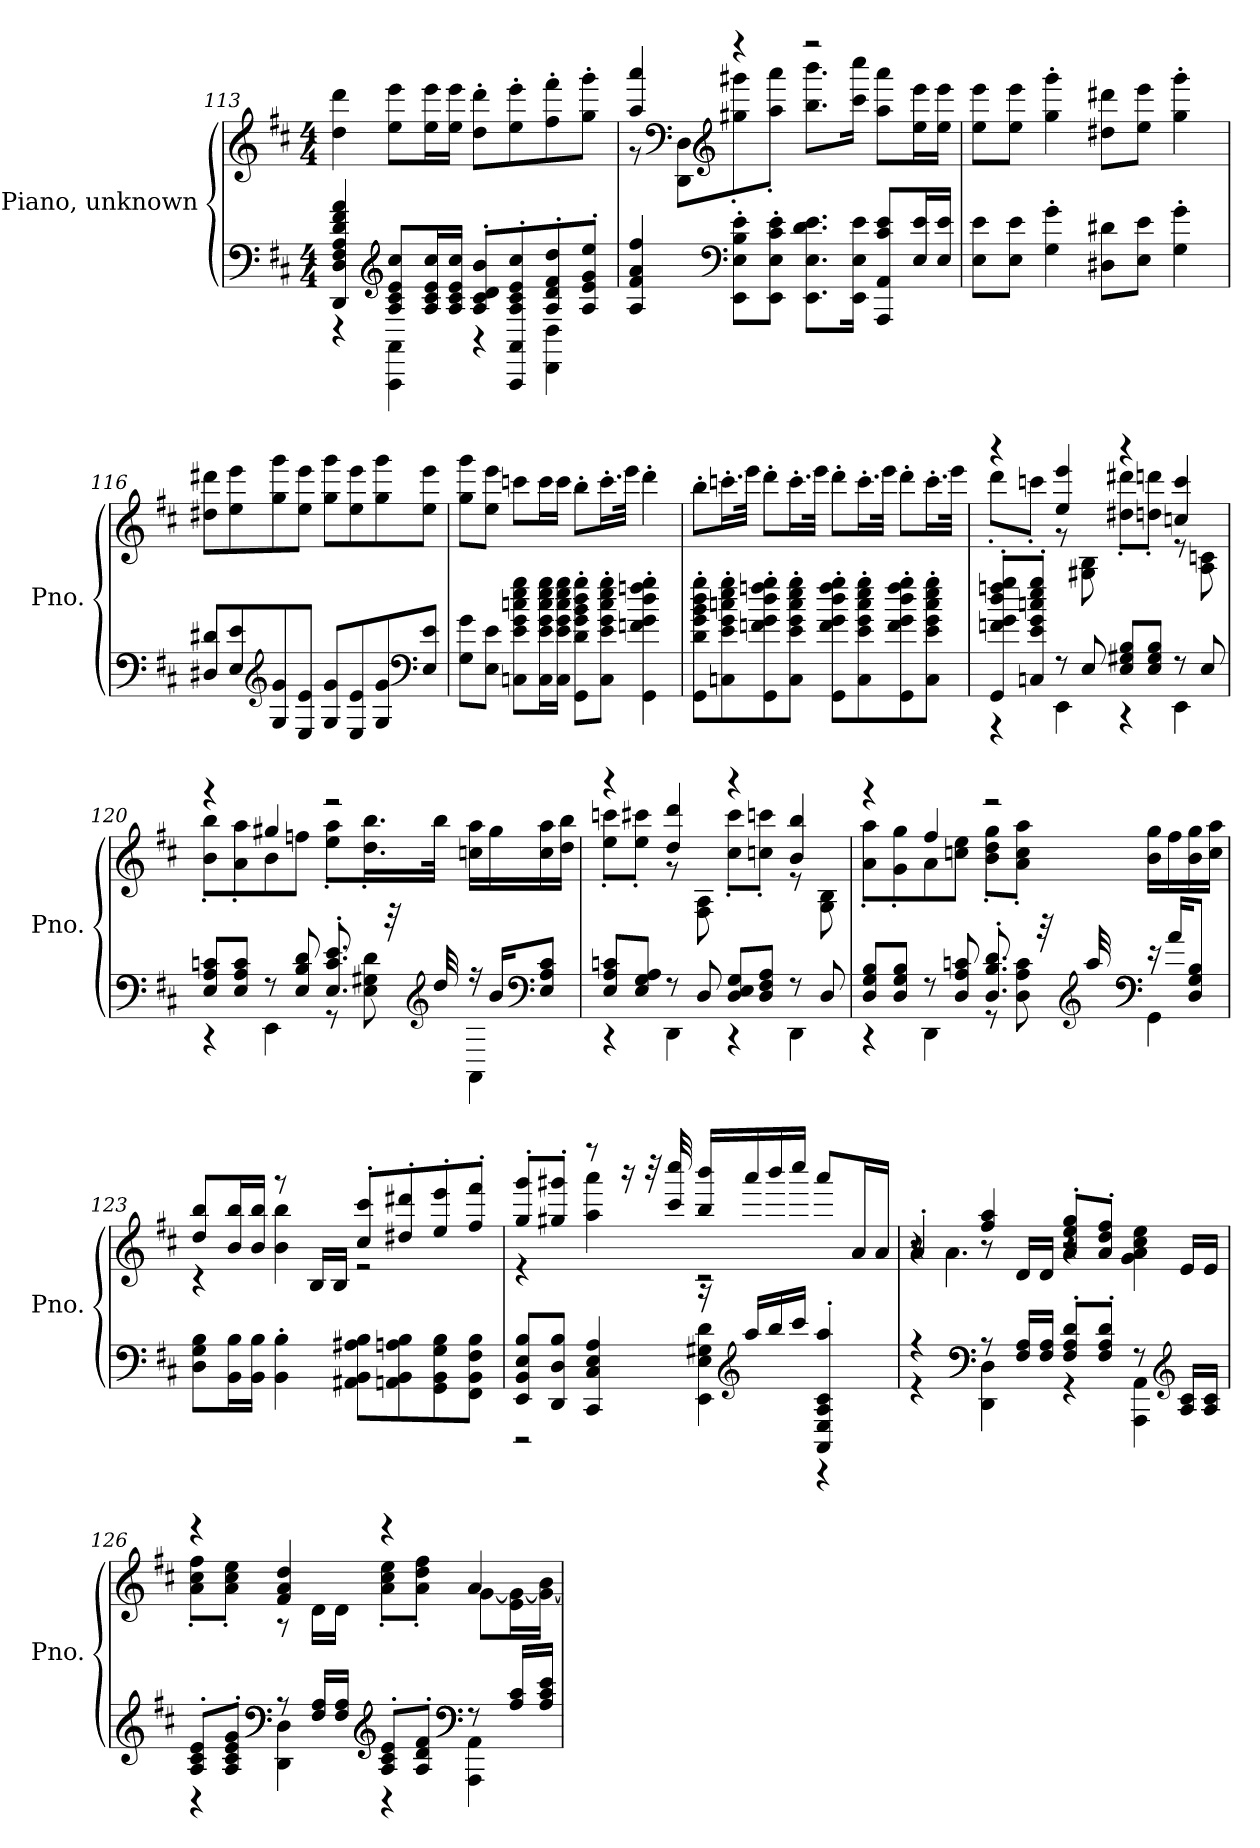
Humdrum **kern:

**kern	**kern
*part1	*part1
*staff2	*staff1
*I"Piano, unknown	*
*I'Pno.	*
!!LO:LB:g=z
*clefF4	*clefG2
*k[f#c#]	*k[f#c#]
*M4/4	*M4/4
=113	=113
*^	*
4DD/ 4D/ 4F#/ 4A/ 4d/ 4f#/ 4a/	4r	4dd\ 4ddd\
*clefG2	*	*
8A/ 8c#/ 8e/ 8cc#/L	4AAA\ 4AA\	8ee\ 8eee\L
16A/ 16c#/ 16e/ 16cc#/L	.	16ee\ 16eee\L
16A/ 16c#/ 16e/ 16cc#/JJ	.	16ee\ 16eee\JJ
8A/' 8c#/' 8d/' 8b/'L	4r	8dd\' 8ddd\'L
8AAA/' 8AA/' 8A/' 8c#/' 8e/' 8cc#/'	.	8ee\' 8eee\'
8A/' 8d/' 8f#/' 8dd/'	4DD\ 4D\	8ff#\' 8fff#\'
8A/' 8e/' 8g/' 8ee/'J	.	8gg\' 8ggg\'J
*v	*v	*
=114	=114
*	*^
4A/ 4f#/ 4a/ 4ff#/	4aa/ 4aaa/	8r
*	*clefF4	*
.	.	8DD\ 8D\L
*clefF4	*clefG2	*
8EE\' 8E\' 8B\' 8e\'L	4r	8gg#X\' 8ggg#X\'
8EE\' 8E\' 8c#\' 8e\'J	.	8aa\' 8aaa\'J
8.EE\ 8.E\ 8.d\ 8.e\L	2r	8.bb\ 8.bbb\L
16EE\ 16E\ 16e\Jk	.	16ccc#\ 16cccc#\Jk
8AAA/ 8AA/ 8c#/ 8e/L	.	8aa\ 8aaa\L
16E/ 16e/L	.	16ee\ 16eee\L
16E/ 16e/JJ	.	16ee\ 16eee\JJ
*	*v	*v
=115	=115
8E\ 8e\L	8ee\ 8eee\L
8E\ 8e\J	8ee\ 8eee\J
4G\' 4g\'	4gg\' 4ggg\'
8D#X\ 8d#X\L	8dd#X\ 8ddd#X\L
8E\ 8e\J	8ee\ 8eee\J
4G\' 4g\'	4gg\' 4ggg\'
!!LO:LB:g=z
=116	=116
8D#X/ 8d#X/L	8dd#X\ 8ddd#X\L
8E/ 8e/	8ee\ 8eee\
*clefG2	*
8G/ 8g/	8gg\ 8ggg\
8E/ 8e/J	8ee\ 8eee\J
8G/ 8g/L	8gg\ 8ggg\L
8E/ 8e/	8ee\ 8eee\
8G/ 8g/	8gg\ 8ggg\
*clefF4	*
8E/ 8e/J	8ee\ 8eee\J
=117	=117
8G\ 8g\L	8gg\ 8ggg\L
8E\ 8e\J	8ee\ 8eee\J
8Cn\ 8e\ 8g\ 8ccn\ 8ee\ 8gg\L	8cccn\L
16C\ 16e\ 16g\ 16cc\ 16ee\ 16gg\L	16ccc\L
16C\ 16e\ 16g\ 16cc\ 16ee\ 16gg\JJ	16ccc\JJ
8GG\' 8d\' 8g\' 8b\' 8dd\' 8gg\'L	8bb'\L
8C\' 8e\' 8g\' 8cc\' 8ee\' 8gg\'J	16.ccc'\L
.	32eee\JJk
4GG\' 4fn\' 4g\' 4dd\' 4ffn\' 4gg\'	4ddd'\
!!LO:LB:g=z
=118	=118
8GG\' 8d\' 8g\' 8b\' 8dd\' 8gg\'L	8bb'\L
8Cn\' 8e\' 8g\' 8ccn\' 8ee\' 8gg\'	16.cccn'\L
.	32eee\JJk
8GG\' 8fn\' 8g\' 8dd\' 8ffn\' 8gg\'	8ddd'\L
8C\' 8e\' 8g\' 8cc\' 8ee\' 8gg\'J	16.ccc'\L
.	32eee\JJk
8GG\' 8f\' 8g\' 8dd\' 8ff\' 8gg\'L	8ddd'\L
8C\' 8e\' 8g\' 8cc\' 8ee\' 8gg\'	16.ccc'\L
.	32eee\JJk
8GG\' 8f\' 8g\' 8dd\' 8ff\' 8gg\'	8ddd'\L
8C\' 8e\' 8g\' 8cc\' 8ee\' 8gg\'J	16.ccc'\L
.	32eee\JJk
=119	=119
*^	*^
8GG/' 8fn/' 8g/' 8dd/' 8ffn/' 8gg/'L	4r	4r	8ddd'\L
8Cn/' 8e/' 8g/' 8ccn/' 8ee/' 8gg/'J	.	.	8cccn'\J
8r	4EE\	4ee/ 4eee/	8r
8E/	.	.	8G#X\ 8B\
8E/ 8G#X/ 8B/L	4r	4r	8dd#X\' 8ddd#X\'L
8E/ 8G#/ 8B/J	.	.	8ddn\' 8dddn\'J
8r	4EE\	4ccn/ 4ccc/	8r
8E/	.	.	8A\ 8cn\
!!LO:PB:g=z	!!
=120	=120	=120	=120
8E/ 8A/ 8cn/L	4r	4r	8b\' 8bb\'L
8E/ 8A/ 8c/J	.	.	8a\' 8aa\'
8r	4EE\	4gg#X/	8b\
8E/ 8B/ 8d/	.	.	8ffn\J
8.E/' 8.c/' 8.e/'	8r	2r	8ee\' 8aa\'L
.	8E\ 8G#X\ 8d\	.	16.dd\' 16.bb\'L
32r	.	.	.
*clefG2	*	*	*
32dd/	.	.	32bb\JJk
16r	4AA\	.	16ccn\ 16aa\LL
16b/KL	.	.	16gg#\
*clefF4	*	*	*
8E/ 8A/ 8c/J	.	.	16cc\ 16aa\
.	.	.	16dd\ 16bb\JJ
=121	=121	=121	=121
8E/ 8A/ 8cn/L	4r	4r	8ee\' 8cccn\'L
8E/ 8G/ 8A/J	.	.	8ee\' 8ccc#X\'J
8r	4DD\	4dd/ 4ddd/	8r
8D/	.	.	8F#\ 8A\
8D/ 8E/ 8G/L	4r	4r	8cc#\' 8ccc#\'L
8D/ 8F#/ 8A/J	.	.	8ccn\' 8cccn\'J
8r	4DD\	4b/ 4bb/	8r
8D/	.	.	8G\ 8B\
!!LO:LB:g=z	!!
=122	=122	=122	=122
8D/ 8G/ 8B/L	4r	4r	8a\' 8aa\'L
8D/ 8G/ 8B/J	.	.	8g\' 8gg\'
8r	4DD\	4ff#/	8a\
8D/ 8A/ 8cn/	.	.	8ccn\ 8ee\J
8.D/' 8.B/' 8.d/'	8r	2r	8b\' 8dd\' 8gg\'L
.	8D\ 8A\ 8c\	.	8a\' 8cc\' 8aa\'J
32r	.	.	.
*clefG2	*	*	*
32aa/	.	.	.
*clefF4	*	*	*
16r	4GG\	.	16b\ 16gg\LL
16a/KL	.	.	16ff#\
8D/ 8G/ 8B/J	.	.	16b\ 16gg\
.	.	.	16cc\ 16aa\JJ
*v	*v	*	*
=123	=123	=123
8D\ 8G\ 8B\L	8dd/ 8bb/L	4r
16BB\ 16B\L	16b/ 16bb/L	.
16BB\ 16B\JJ	16b/ 16bb/JJ	.
4BB\' 4B\'	8r	4b\ 4bb\
.	16B/LL	.
.	16B/JJ	.
8AA#X\ 8BB\ 8A#X\ 8B\L	8cc#/' 8ccc#/'L	2r
8AAn\ 8BB\ 8An\ 8B\	8dd#X/' 8ddd#X/'	.
8GG\ 8BB\ 8G\ 8B\	8ee/' 8eee/'	.
8FF#\ 8BB\ 8F#\ 8B\J	8ff#/' 8fff#/'J	.
!!LO:LB:g=z	!!
=124	=124	=124
*^	*	*
8EE/ 8BB/ 8E/ 8B/L	2r	8gg/' 8ggg/'L	4r
8DD/ 8D/ 8B/J	.	8gg#X/' 8ggg#X/'J	.
4CC#/ 4C#/ 4E/ 4A/	.	8r	4aa\ 4aaa\
.	.	16r	.
.	.	32r	.
.	.	32ccc#/ 32cccc#/	.
16r	4EE\ 4E\ 4G#X\ 4d\	16bb/ 16bbb/LL	2r
*clefG2	*	*	*
16aa/LL	.	16aaa/	.
16bb/	.	16bbb/	.
16ccc#/JJ	.	16cccc#/JJ	.
4AA/' 4E/' 4A/' 4c#/' 4aa/'	4r	8aaa/L	.
.	.	16a/L	.
.	.	16a/JJ	.
=125	=125	=125	=125
*	*	*	*^
4r	4r	4r	8r	4a'/
.	.	.	4.a\	.
*clefF4	*	*	*	*
8r	4DD\ 4D\	4ff#/ 4aa/	.	8r
16F#/ 16A/LL	.	.	.	16d/LL
16F#/ 16A/JJ	.	.	.	16d/JJ
8F#/' 8A/' 8d/'L	4r	2r	4r	8a/' 8ee/' 8gg/'L
8F#/' 8A/' 8d/'J	.	.	.	8a/' 8dd/' 8ff#/'J
8r	4AAA\ 4AA\	.	4g\ 4a\ 4cc#\ 4ee\	8r
*clefG2	*	*	*	*
16A/ 16c#/LL	.	.	.	16e/LL
16A/ 16c#/JJ	.	.	.	16e/JJ
*	*	*	*v	*v
!!LO:LB:g=z
=126	=126	=126	=126
8A/' 8c#/' 8e/'L	4r	4r	8a\' 8cc#\' 8ff#\'L
8A/' 8c#/' 8e/' 8g/'J	.	.	8a\' 8cc#\' 8ee\'J
*clefF4	*	*	*
8r	4DD\ 4D\	4f#/ 4a/ 4dd/	8r
16F#/ 16A/LL	.	.	16d\LL
16F#/ 16A/JJ	.	.	16d\JJ
*clefG2	*	*	*
8A/' 8c#/' 8e/'L	4r	4r	8a\' 8cc#\' 8ee\'L
8A/' 8d/' 8f#/'J	.	.	8a\' 8dd\' 8ff#\'J
*clefF4	*	*	*
8r	4AAA\ 4AA\	4a/	[8g\L
16A/ 16c#/LL	.	.	16e\ 16g\_L
16A/ 16c#/ 16e/JJ	.	.	16g\_ 16b\JJ
*v	*v	*	*
*	*v	*v
=	=
*-	*-
